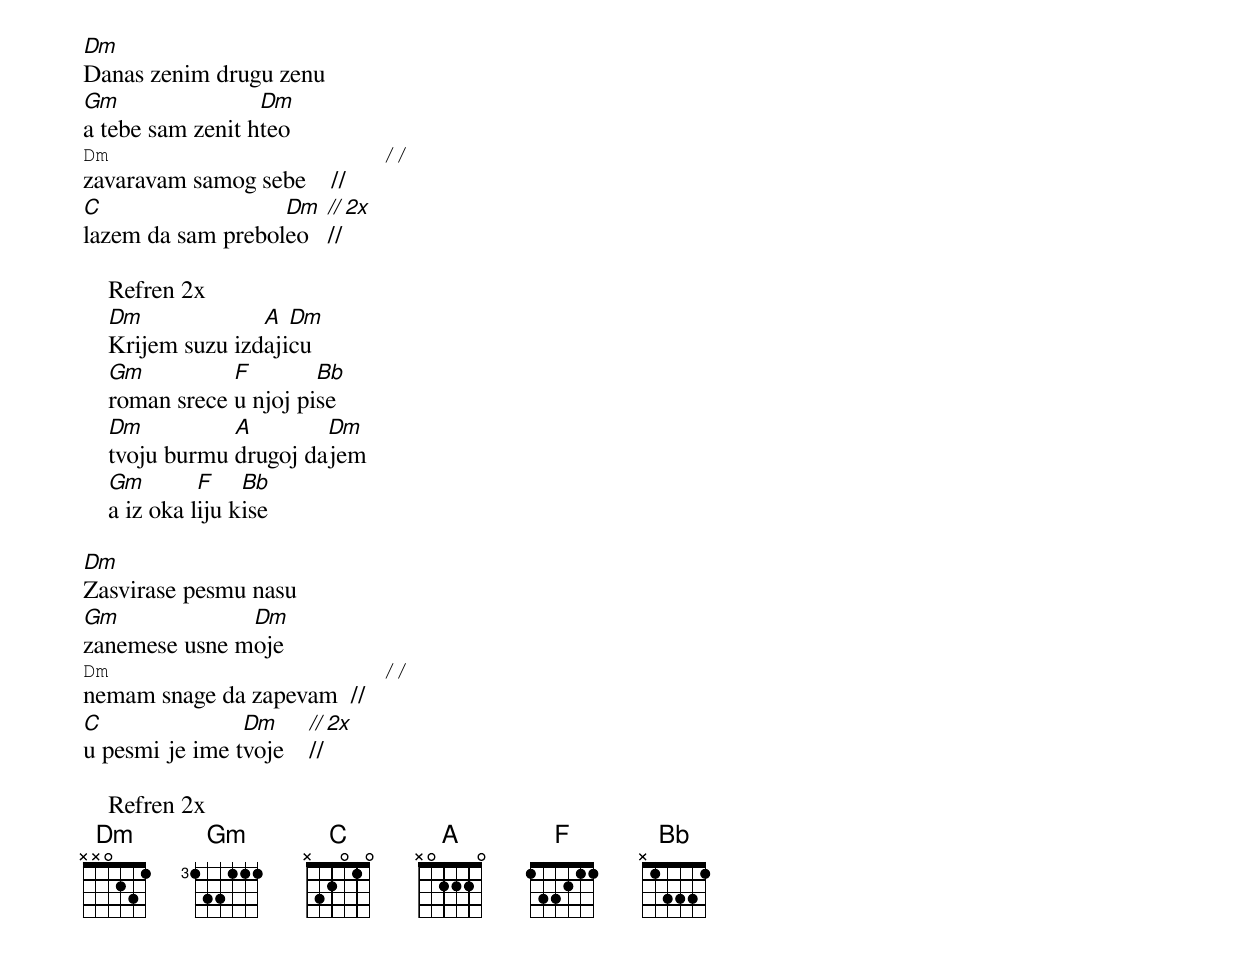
Dm
Danas zenim drugu zenu
Gm                Dm
a tebe sam zenit hteo
Dm                      //
zavaravam samog sebe    //
C                  Dm   // 2x
lazem da sam preboleo   //

    Refren 2x
    Dm             A  Dm
    Krijem suzu izdajicu
    Gm          F        Bb
    roman srece u njoj pise
    Dm          A        Dm
    tvoju burmu drugoj dajem
    Gm        F    Bb
    a iz oka liju kise

Dm
Zasvirase pesmu nasu
Gm             Dm
zanemese usne moje
Dm                      //
nemam snage da zapevam  //
C               Dm      // 2x
u pesmi je ime tvoje    //

    Refren 2x
